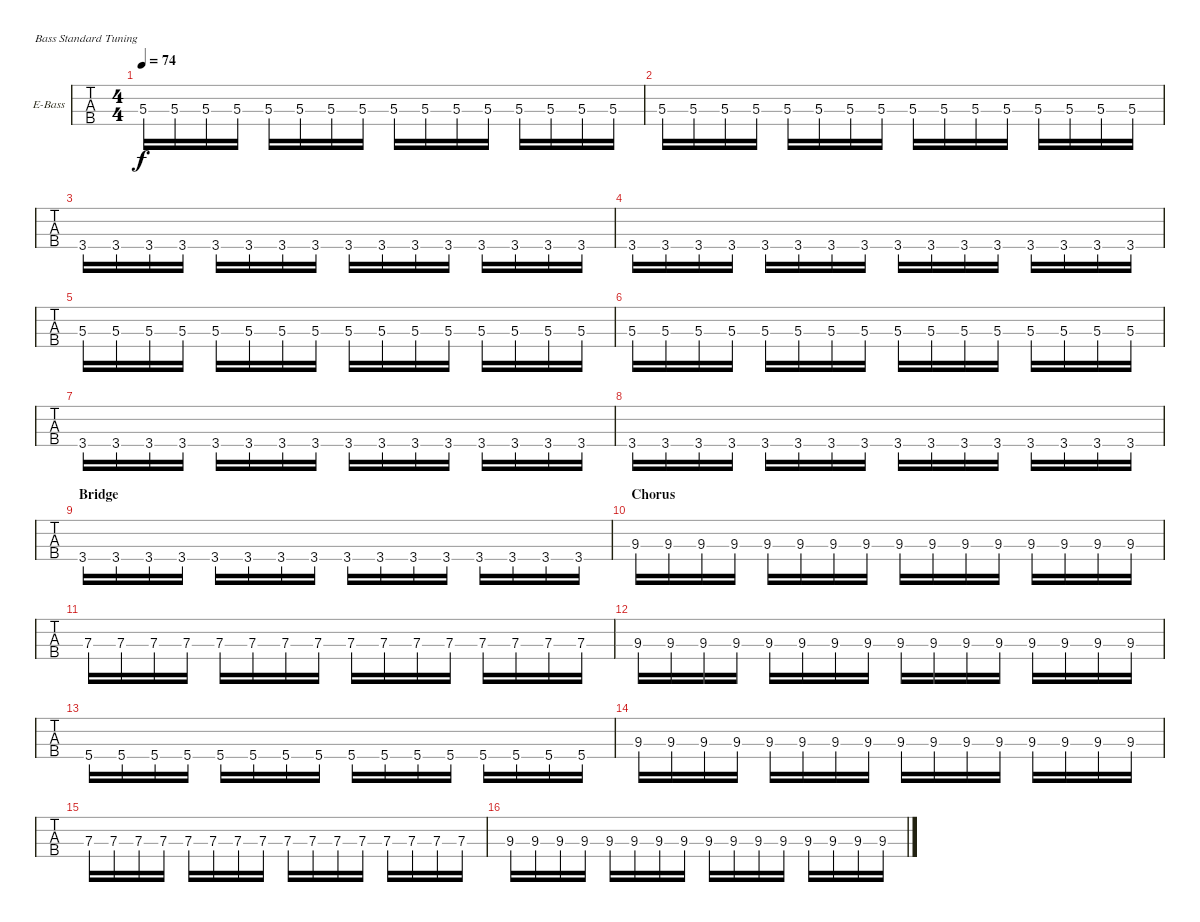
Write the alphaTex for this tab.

\bracketExtendMode groupsimilarinstruments
\firstSystemTrackNameOrientation horizontal
\otherSystemsTrackNameOrientation horizontal
\track ("Nikolai" "E-Bass") {instrument electricbasspick}
\staff {tabs}
\tuning (G2 D2 A1 E1)
\ts (4 4)
\tempo 74
\clef f4
\ks c
5.3.16{dy f} 5.3.16 5.3.16 5.3.16 5.3.16 5.3.16 5.3.16 5.3.16 5.3.16 5.3.16 5.3.16 5.3.16 5.3.16 5.3.16 5.3.16 5.3.16 |
5.3.16 5.3.16 5.3.16 5.3.16 5.3.16 5.3.16 5.3.16 5.3.16 5.3.16 5.3.16 5.3.16 5.3.16 5.3.16 5.3.16 5.3.16 5.3.16 |
3.4.16 3.4.16 3.4.16 3.4.16 3.4.16 3.4.16 3.4.16 3.4.16 3.4.16 3.4.16 3.4.16 3.4.16 3.4.16 3.4.16 3.4.16 3.4.16 |
3.4.16 3.4.16 3.4.16 3.4.16 3.4.16 3.4.16 3.4.16 3.4.16 3.4.16 3.4.16 3.4.16 3.4.16 3.4.16 3.4.16 3.4.16 3.4.16 |
5.3.16 5.3.16 5.3.16 5.3.16 5.3.16 5.3.16 5.3.16 5.3.16 5.3.16 5.3.16 5.3.16 5.3.16 5.3.16 5.3.16 5.3.16 5.3.16 |
5.3.16 5.3.16 5.3.16 5.3.16 5.3.16 5.3.16 5.3.16 5.3.16 5.3.16 5.3.16 5.3.16 5.3.16 5.3.16 5.3.16 5.3.16 5.3.16 |
3.4.16 3.4.16 3.4.16 3.4.16 3.4.16 3.4.16 3.4.16 3.4.16 3.4.16 3.4.16 3.4.16 3.4.16 3.4.16 3.4.16 3.4.16 3.4.16 |
3.4.16 3.4.16 3.4.16 3.4.16 3.4.16 3.4.16 3.4.16 3.4.16 3.4.16 3.4.16 3.4.16 3.4.16 3.4.16 3.4.16 3.4.16 3.4.16 |
\section ("" "Bridge")
3.4.16 3.4.16 3.4.16 3.4.16 3.4.16 3.4.16 3.4.16 3.4.16 3.4.16 3.4.16 3.4.16 3.4.16 3.4.16 3.4.16 3.4.16 3.4.16 |
\section ("" "Chorus")
9.3.16 9.3.16 9.3.16 9.3.16 9.3.16 9.3.16 9.3.16 9.3.16 9.3.16 9.3.16 9.3.16 9.3.16 9.3.16 9.3.16 9.3.16 9.3.16 |
7.3.16 7.3.16 7.3.16 7.3.16 7.3.16 7.3.16 7.3.16 7.3.16 7.3.16 7.3.16 7.3.16 7.3.16 7.3.16 7.3.16 7.3.16 7.3.16 |
9.3.16 9.3.16 9.3.16 9.3.16 9.3.16 9.3.16 9.3.16 9.3.16 9.3.16 9.3.16 9.3.16 9.3.16 9.3.16 9.3.16 9.3.16 9.3.16 |
5.4.16 5.4.16 5.4.16 5.4.16 5.4.16 5.4.16 5.4.16 5.4.16 5.4.16 5.4.16 5.4.16 5.4.16 5.4.16 5.4.16 5.4.16 5.4.16 |
9.3.16 9.3.16 9.3.16 9.3.16 9.3.16 9.3.16 9.3.16 9.3.16 9.3.16 9.3.16 9.3.16 9.3.16 9.3.16 9.3.16 9.3.16 9.3.16 |
7.3.16 7.3.16 7.3.16 7.3.16 7.3.16 7.3.16 7.3.16 7.3.16 7.3.16 7.3.16 7.3.16 7.3.16 7.3.16 7.3.16 7.3.16 7.3.16 |
9.3.16 9.3.16 9.3.16 9.3.16 9.3.16 9.3.16 9.3.16 9.3.16 9.3.16 9.3.16 9.3.16 9.3.16 9.3.16 9.3.16 9.3.16 9.3.16
